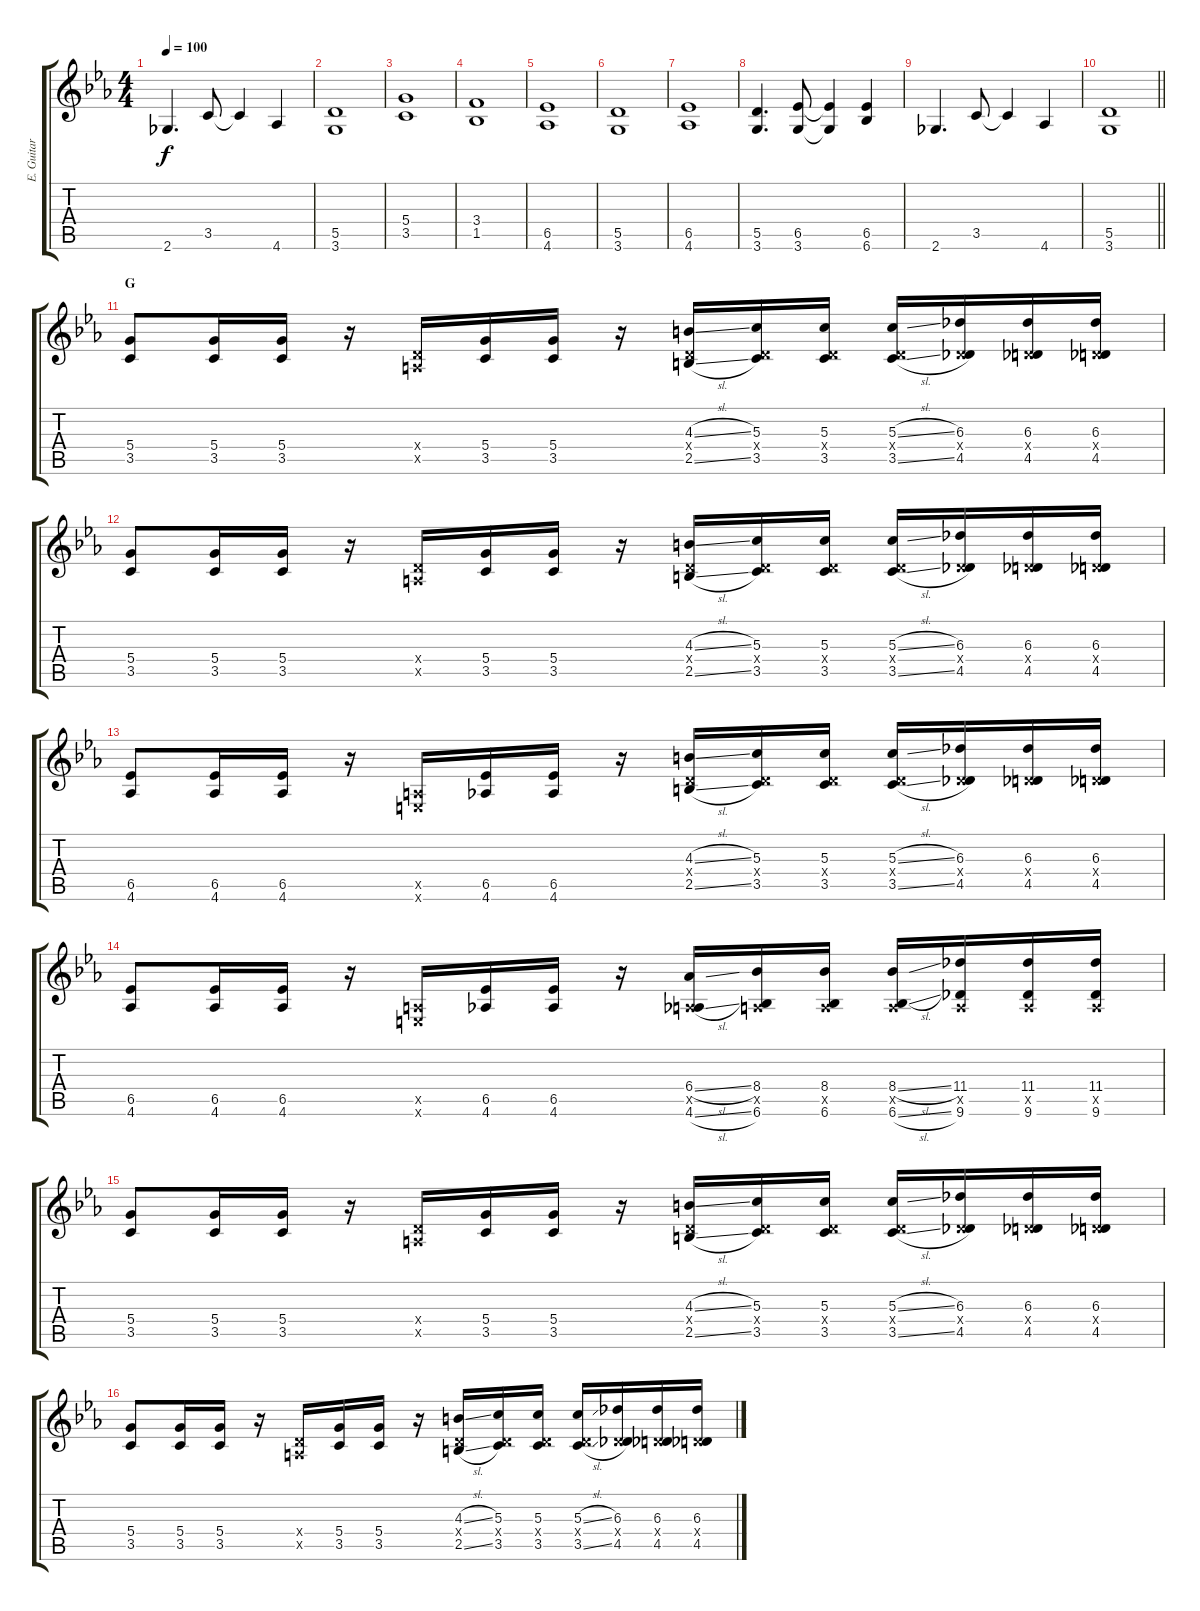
\track ("E. Guitar II" "E. Guitar ") {instrument overdrivenguitar}
\staff {score tabs}
\tuning (E4 B3 G3 D3 A2 E2) {hide}
\ts (4 4)
\tempo 100
\clef g2
\ks eb
2.6.4{d dy f} 3.5.8 3.5{t}.4 4.6.4 |
(5.5 3.6).1 |
(5.4 3.5).1 |
(3.4 1.5).1 |
(6.5 4.6).1 |
(5.5 3.6).1 |
(6.5 4.6).1 |
(5.5 3.6).4{d} (6.5 3.6).8 (6.5{t} 3.6{t}).4 (6.5 6.6).4 |
2.6.4{d} 3.5.8 3.5{t}.4 4.6.4 |
\barLineRight lightlight
(5.5 3.6).1 |
\section ("" "G")
(5.4 3.5).8 (5.4 3.5).16 (5.4 3.5).16 r.16 (0.4{x} 0.5{x}).16 (5.4 3.5).16 (5.4 3.5).16 r.16 (4.3{sl} 0.4{x} 2.5{sl}).16 (5.3 0.4{x} 3.5).16 (5.3 0.4{x} 3.5).16 (5.3{sl} 0.4{x} 3.5{sl}).16 (6.3 0.4{x} 4.5).16 (6.3 0.4{x} 4.5).16 (6.3 0.4{x} 4.5).16 |
(5.4 3.5).8 (5.4 3.5).16 (5.4 3.5).16 r.16 (0.4{x} 0.5{x}).16 (5.4 3.5).16 (5.4 3.5).16 r.16 (4.3{sl} 0.4{x} 2.5{sl}).16 (5.3 0.4{x} 3.5).16 (5.3 0.4{x} 3.5).16 (5.3{sl} 0.4{x} 3.5{sl}).16 (6.3 0.4{x} 4.5).16 (6.3 0.4{x} 4.5).16 (6.3 0.4{x} 4.5).16 |
(6.5 4.6).8 (6.5 4.6).16 (6.5 4.6).16 r.16 (0.5{x} 0.6{x}).16 (6.5 4.6).16 (6.5 4.6).16 r.16 (4.3{sl} 0.4{x} 2.5{sl}).16 (5.3 0.4{x} 3.5).16 (5.3 0.4{x} 3.5).16 (5.3{sl} 0.4{x} 3.5{sl}).16 (6.3 0.4{x} 4.5).16 (6.3 0.4{x} 4.5).16 (6.3 0.4{x} 4.5).16 |
(6.5 4.6).8 (6.5 4.6).16 (6.5 4.6).16 r.16 (0.5{x} 0.6{x}).16 (6.5 4.6).16 (6.5 4.6).16 r.16 (6.4{sl} 0.5{x} 4.6{sl}).16 (8.4 0.5{x} 6.6).16 (8.4 0.5{x} 6.6).16 (8.4{sl} 0.5{x} 6.6{sl}).16 (11.4 0.5{x} 9.6).16 (11.4 0.5{x} 9.6).16 (11.4 0.5{x} 9.6).16 |
(5.4 3.5).8 (5.4 3.5).16 (5.4 3.5).16 r.16 (0.4{x} 0.5{x}).16 (5.4 3.5).16 (5.4 3.5).16 r.16 (4.3{sl} 0.4{x} 2.5{sl}).16 (5.3 0.4{x} 3.5).16 (5.3 0.4{x} 3.5).16 (5.3{sl} 0.4{x} 3.5{sl}).16 (6.3 0.4{x} 4.5).16 (6.3 0.4{x} 4.5).16 (6.3 0.4{x} 4.5).16 |
(5.4 3.5).8 (5.4 3.5).16 (5.4 3.5).16 r.16 (0.4{x} 0.5{x}).16 (5.4 3.5).16 (5.4 3.5).16 r.16 (4.3{sl} 0.4{x} 2.5{sl}).16 (5.3 0.4{x} 3.5).16 (5.3 0.4{x} 3.5).16 (5.3{sl} 0.4{x} 3.5{sl}).16 (6.3 0.4{x} 4.5).16 (6.3 0.4{x} 4.5).16 (6.3 0.4{x} 4.5).16
